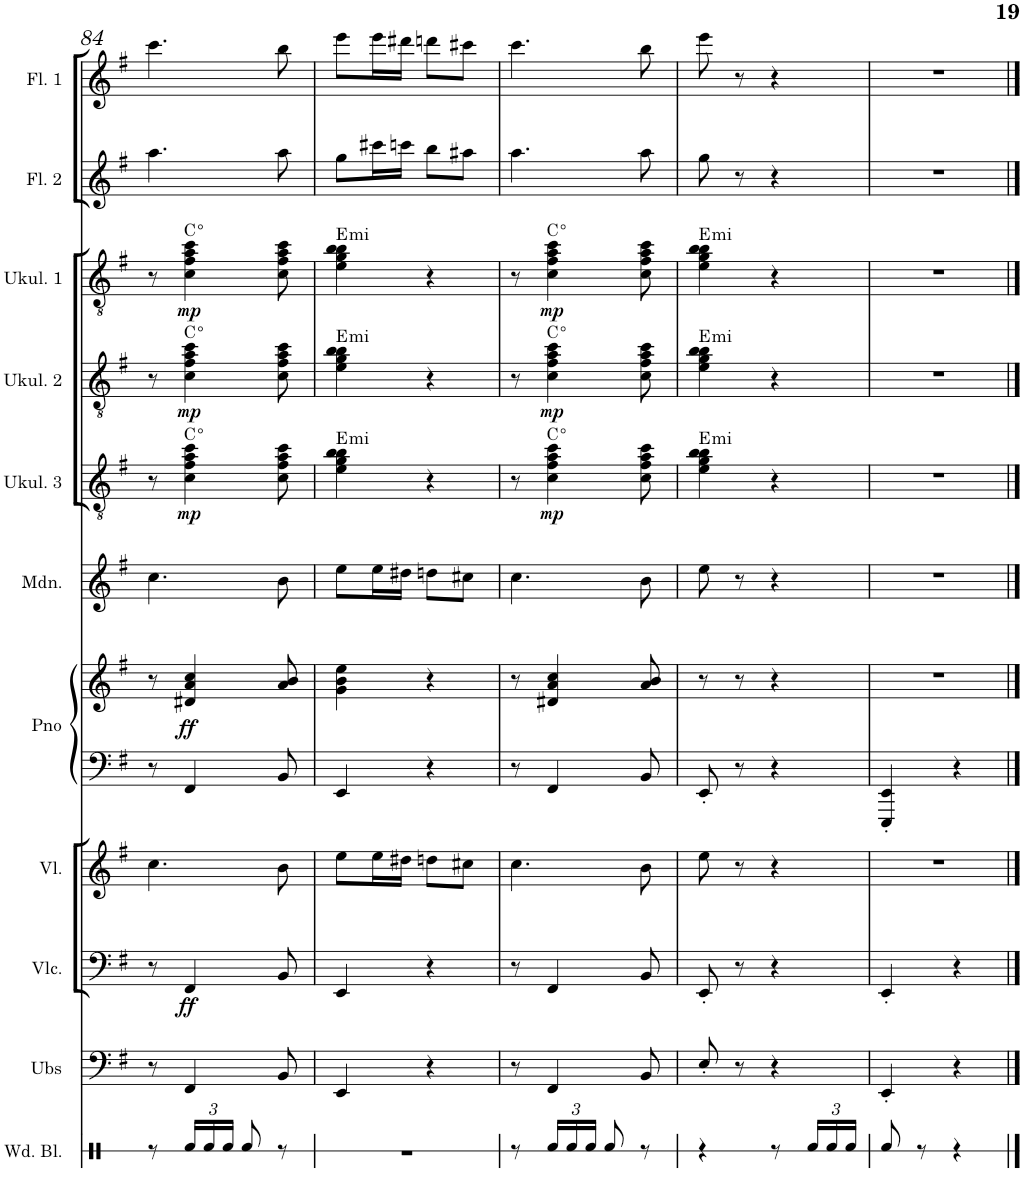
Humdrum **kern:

**kern	**kern	**kern	**dynam	**kern	**kern	**kern	**dynam	**kern	**kern	**dynam	**harte	**kern	**dynam	**harte	**kern	**dynam	**harte	**kern	**kern
*part11	*part10	*part9	*part9	*part8	*part7	*part7	*part7	*part6	*part5	*part5	*part5	*part4	*part4	*part4	*part3	*part3	*part3	*part2	*part1
*staff12	*staff11	*staff10	*staff10	*staff9	*staff8	*staff7	*staff7/8	*staff6	*staff5	*staff5	*	*staff4	*staff4	*	*staff3	*staff3	*	*staff2	*staff1
*I"Wood Blocks	*I"UkuBass	*I"Violoncelle	*	*I"Violon	*I"Piano	*	*	*I"Mandoline	*I"Ukulélé 3	*	*	*I"Ukulélé 2	*	*	*I"Ukulélé 1	*	*	*I"Flûte 2	*I"Flûte 1
*I'Wd. Bl.	*I'Ubs	*I'Vlc.	*	*I'Vl.	*I'Pno	*	*	*I'Mdn.	*I'Ukul. 3	*	*	*I'Ukul. 2	*	*	*I'Ukul. 1	*	*	*I'Fl. 2	*I'Fl. 1
!!LO:PB:g=z
*clefX	*clefF4	*clefF4	*	*clefG2	*clefF4	*clefG2	*	*clefG2	*clefGv2	*	*	*clefGv2	*	*	*clefGv2	*	*	*clefG2	*clefG2
*	*Trd7c12	*	*	*	*	*	*	*	*	*	*	*	*	*	*	*	*	*	*
*k[]	*k[f#]	*k[f#]	*	*k[f#]	*k[f#]	*k[f#]	*	*k[f#]	*k[f#]	*	*	*k[f#]	*	*	*k[f#]	*	*	*k[f#]	*k[f#]
*	*e:	*e:	*	*e:	*e:	*e:	*	*e:	*e:	*	*	*e:	*	*	*e:	*	*	*e:	*e:
*M2/4	*M2/4	*M2/4	*	*M2/4	*M2/4	*M2/4	*	*M2/4	*M2/4	*	*	*M2/4	*	*	*M2/4	*	*	*M2/4	*M2/4
=84	=84	=84	=84	=84	=84	=84	=84	=84	=84	=84	=84	=84	=84	=84	=84	=84	=84	=84	=84
8r	8r	8r	.	4.cc\	8r	8r	.	4.cc\	8r	.	.	8r	.	.	8r	.	.	4.aa\	4.ccc\
*Xbrackettup	*	*	*	*	*	*	*	*	*	*	*	*	*	*	*	*	*	*	*
!	!	!	!LO:DY:b	!	!	!	!LO:DY:b	!	!	!LO:DY:b	!LO:H:kt=°	!	!LO:DY:b	!LO:H:kt=°	!	!LO:DY:b	!LO:H:kt=°	!	!
24Rf/LL	4FF#/	4FF#/	ff	.	4FF#/	4d#X/ 4a/ 4cc/	ff	.	4c\ 4f#\ 4a\ 4cc\	mp	.	4c\ 4f#\ 4a\ 4cc\	mp	.	4c\ 4f#\ 4a\ 4cc\	mp	.	.	.
24Rf/	.	.	.	.	.	.	.	.	.	.	.	.	.	.	.	.	.	.	.
24Rf/JJ	.	.	.	.	.	.	.	.	.	.	.	.	.	.	.	.	.	.	.
8Rf/	.	.	.	.	.	.	.	.	.	.	.	.	.	.	.	.	.	.	.
8r	8BB/	8BB/	.	8b\	8BB/	8a/ 8b/	.	8b\	8c\ 8f#\ 8a\ 8cc\	.	.	8c\ 8f#\ 8a\ 8cc\	.	.	8c\ 8f#\ 8a\ 8cc\	.	.	8aa\	8bb\
=85	=85	=85	=85	=85	=85	=85	=85	=85	=85	=85	=85	=85	=85	=85	=85	=85	=85	=85	=85
!	!	!	!	!	!	!	!	!	!	!	!LO:H:kt=mi	!	!	!LO:H:kt=mi	!	!	!LO:H:kt=mi	!	!
2r	4EE/	4EE/	.	8ee\L	4EE/	4g\ 4b\ 4ee\	.	8ee\L	4e\ 4g\ 4b\ 4b\	.	E:min	4e\ 4g\ 4b\ 4b\	.	E:min	4e\ 4g\ 4b\ 4b\	.	E:min	8gg\L	8eee\L
.	.	.	.	16ee\L	.	.	.	16ee\L	.	.	.	.	.	.	.	.	.	16ccc#X\L	16eee\L
.	.	.	.	16dd#X\JJ	.	.	.	16dd#X\JJ	.	.	.	.	.	.	.	.	.	16cccn\JJ	16ddd#X\JJ
.	4r	4r	.	8ddn\L	4r	4r	.	8ddn\L	4r	.	.	4r	.	.	4r	.	.	8bb\L	8dddn\L
.	.	.	.	8cc#X\J	.	.	.	8cc#X\J	.	.	.	.	.	.	.	.	.	8aa#X\J	8ccc#X\J
=86	=86	=86	=86	=86	=86	=86	=86	=86	=86	=86	=86	=86	=86	=86	=86	=86	=86	=86	=86
8r	8r	8r	.	4.cc\	8r	8r	.	4.cc\	8r	.	.	8r	.	.	8r	.	.	4.aa\	4.ccc\
!	!	!	!	!	!	!	!	!	!	!LO:DY:b	!LO:H:kt=°	!	!LO:DY:b	!LO:H:kt=°	!	!LO:DY:b	!LO:H:kt=°	!	!
24Rf/LL	4FF#/	4FF#/	.	.	4FF#/	4d#X/ 4a/ 4cc/	.	.	4c\ 4f#\ 4a\ 4cc\	mp	.	4c\ 4f#\ 4a\ 4cc\	mp	.	4c\ 4f#\ 4a\ 4cc\	mp	.	.	.
24Rf/	.	.	.	.	.	.	.	.	.	.	.	.	.	.	.	.	.	.	.
24Rf/JJ	.	.	.	.	.	.	.	.	.	.	.	.	.	.	.	.	.	.	.
8Rf/	.	.	.	.	.	.	.	.	.	.	.	.	.	.	.	.	.	.	.
8r	8BB/	8BB/	.	8b\	8BB/	8a/ 8b/	.	8b\	8c\ 8f#\ 8a\ 8cc\	.	.	8c\ 8f#\ 8a\ 8cc\	.	.	8c\ 8f#\ 8a\ 8cc\	.	.	8aa\	8bb\
=87	=87	=87	=87	=87	=87	=87	=87	=87	=87	=87	=87	=87	=87	=87	=87	=87	=87	=87	=87
!	!	!	!	!	!	!	!	!	!	!	!LO:H:kt=mi	!	!	!LO:H:kt=mi	!	!	!LO:H:kt=mi	!	!
4r	8E'/	8EE'/	.	8ee\	8EE'/	8r	.	8ee\	4e\ 4g\ 4b\ 4b\	.	E:min	4e\ 4g\ 4b\ 4b\	.	E:min	4e\ 4g\ 4b\ 4b\	.	E:min	8gg\	8eee\
.	8r	8r	.	8r	8r	8r	.	8r	.	.	.	.	.	.	.	.	.	8r	8r
8r	4r	4r	.	4r	4r	4r	.	4r	4r	.	.	4r	.	.	4r	.	.	4r	4r
24Rf/LL	.	.	.	.	.	.	.	.	.	.	.	.	.	.	.	.	.	.	.
24Rf/	.	.	.	.	.	.	.	.	.	.	.	.	.	.	.	.	.	.	.
24Rf/JJ	.	.	.	.	.	.	.	.	.	.	.	.	.	.	.	.	.	.	.
=88	=88	=88	=88	=88	=88	=88	=88	=88	=88	=88	=88	=88	=88	=88	=88	=88	=88	=88	=88
8Rf/	4EE'/	4EE'/	.	2r	4EEE/' 4EE/'	2r	.	2r	2r	.	.	2r	.	.	2r	.	.	2r	2r
8r	.	.	.	.	.	.	.	.	.	.	.	.	.	.	.	.	.	.	.
4r	4r	4r	.	.	4r	.	.	.	.	.	.	.	.	.	.	.	.	.	.
==	==	==	==	==	==	==	==	==	==	==	==	==	==	==	==	==	==	==	==
*-	*-	*-	*-	*-	*-	*-	*-	*-	*-	*-	*-	*-	*-	*-	*-	*-	*-	*-	*-
